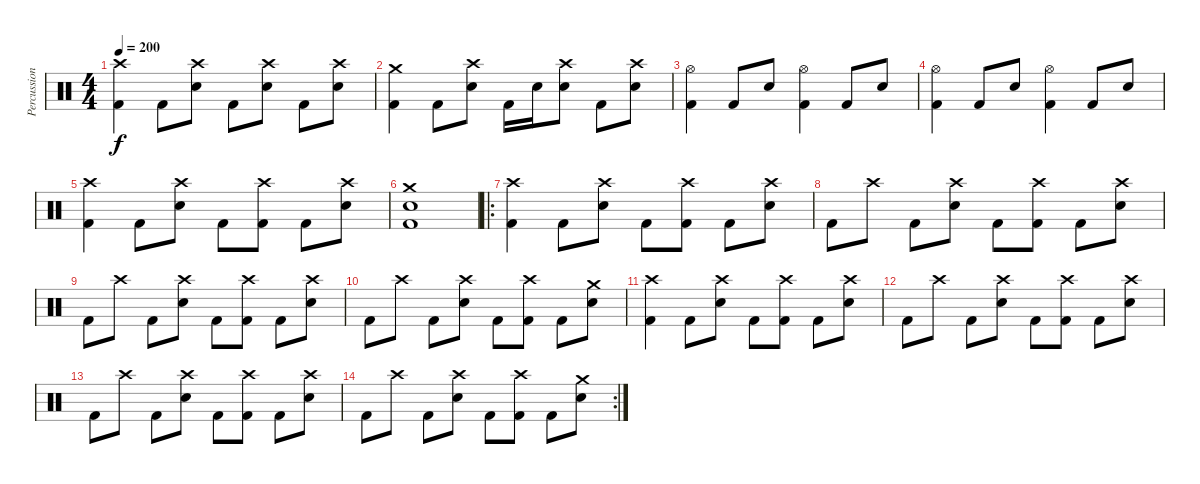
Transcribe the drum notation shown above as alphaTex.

\track ("Percussion" "Percussion") {instrument percussion}
\staff {score}
\articulation defaults
\ts (4 4)
\tempo 200
\clef neutral
\ks c
("Crash high (hit)" "Kick (hit) 2").4{dy f} "Kick (hit) 2".8 ("Crash high (hit)" "Snare (hit) 2").8 "Kick (hit) 2".8 ("Crash high (hit)" "Snare (hit) 2").8 "Kick (hit) 2".8 ("Crash high (hit)" "Snare (hit) 2").8 |
("Crash medium (hit)" "Kick (hit) 2").4 "Kick (hit) 2".8 ("Crash high (hit)" "Snare (hit) 2").8 "Kick (hit) 2".16 "Snare (hit) 2".16 ("Crash high (hit)" "Snare (hit) 2").8 "Kick (hit) 2".8 ("Crash high (hit)" "Snare (hit) 2").8 |
("Hi-Hat (open)" "Kick (hit) 2").4 "Kick (hit) 2".8 "Snare (hit) 2".8 ("Hi-Hat (open)" "Kick (hit) 2").4 "Kick (hit) 2".8 "Snare (hit) 2".8 |
("Hi-Hat (open)" "Kick (hit) 2").4 "Kick (hit) 2".8 "Snare (hit) 2".8 ("Hi-Hat (open)" "Kick (hit) 2").4 "Kick (hit) 2".8 "Snare (hit) 2".8 |
("Crash high (hit)" "Kick (hit) 2").4 "Kick (hit) 2".8 ("Crash high (hit)" "Snare (hit) 2").8 "Kick (hit) 2".8 ("Crash high (hit)" "Kick (hit) 2").8 "Kick (hit) 2".8 ("Crash high (hit)" "Snare (hit) 2").8 |
("Crash medium (hit)" "Snare (hit) 2" "Kick (hit) 2").1 |
\ro
("Crash high (hit)" "Kick (hit) 2").4 "Kick (hit) 2".8 ("Crash high (hit)" "Snare (hit) 2").8 "Kick (hit) 2".8 ("Crash high (hit)" "Kick (hit) 2").8 "Kick (hit) 2".8 ("Crash high (hit)" "Snare (hit) 2").8 |
"Kick (hit) 2".8 "Crash high (hit)".8 "Kick (hit) 2".8 ("Crash high (hit)" "Snare (hit) 2").8 "Kick (hit) 2".8 ("Crash high (hit)" "Kick (hit) 2").8 "Kick (hit) 2".8 ("Crash high (hit)" "Snare (hit) 2").8 |
"Kick (hit) 2".8 "Crash high (hit)".8 "Kick (hit) 2".8 ("Crash high (hit)" "Snare (hit) 2").8 "Kick (hit) 2".8 ("Crash high (hit)" "Kick (hit) 2").8 "Kick (hit) 2".8 ("Crash high (hit)" "Snare (hit) 2").8 |
"Kick (hit) 2".8 "Crash high (hit)".8 "Kick (hit) 2".8 ("Crash high (hit)" "Snare (hit) 2").8 "Kick (hit) 2".8 ("Crash high (hit)" "Kick (hit) 2").8 "Kick (hit) 2".8 ("Crash medium (hit)" "Snare (hit) 2").8 |
("Crash high (hit)" "Kick (hit) 2").4 "Kick (hit) 2".8 ("Crash high (hit)" "Snare (hit) 2").8 "Kick (hit) 2".8 ("Crash high (hit)" "Kick (hit) 2").8 "Kick (hit) 2".8 ("Crash high (hit)" "Snare (hit) 2").8 |
"Kick (hit) 2".8 "Crash high (hit)".8 "Kick (hit) 2".8 ("Crash high (hit)" "Snare (hit) 2").8 "Kick (hit) 2".8 ("Crash high (hit)" "Kick (hit) 2").8 "Kick (hit) 2".8 ("Crash high (hit)" "Snare (hit) 2").8 |
"Kick (hit) 2".8 "Crash high (hit)".8 "Kick (hit) 2".8 ("Crash high (hit)" "Snare (hit) 2").8 "Kick (hit) 2".8 ("Crash high (hit)" "Kick (hit) 2").8 "Kick (hit) 2".8 ("Crash high (hit)" "Snare (hit) 2").8 |
\rc 2 "Kick (hit) 2".8 "Crash high (hit)".8 "Kick (hit) 2".8
("Crash high (hit)" "Snare (hit) 2").8 "Kick (hit) 2".8 ("Crash high (hit)" "Kick (hit) 2").8 "Kick (hit) 2".8 ("Crash medium (hit)" "Snare (hit) 2").8
